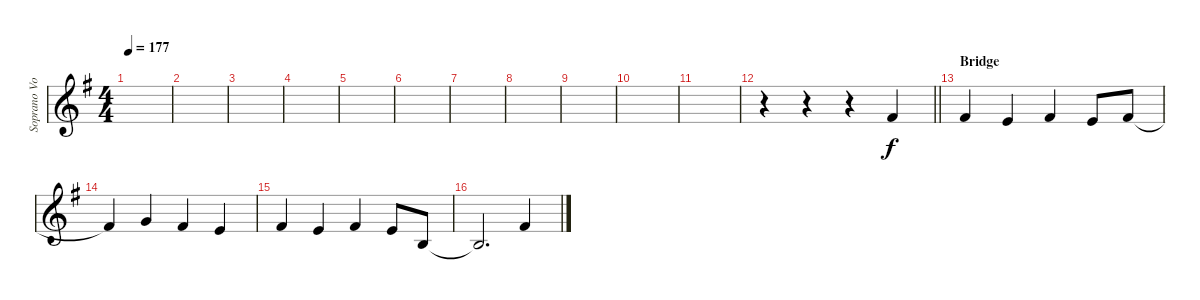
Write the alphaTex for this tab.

\track ("Soprano Voice" "Soprano Vo") {instrument violin}
\staff {score}
\tuning (E4 B3 G3 D3 A2 E2 B1) {hide}
\ts (4 4)
\tempo 177
\clef g2
\ks eminor
|
|
|
|
|
|
|
|
|
|
|
\barLineRight lightlight
r.4 r.4 r.4 2.1.4 |
\section ("" "Bridge")
2.1.4 0.1.4 2.1.4 0.1.8 2.1.8 |
2.1{t}.4 3.1.4 2.1.4 0.1.4 |
2.1.4 0.1.4 2.1.4 0.1.8 0.2.8 |
0.2{t}.2{d} 2.1.4
